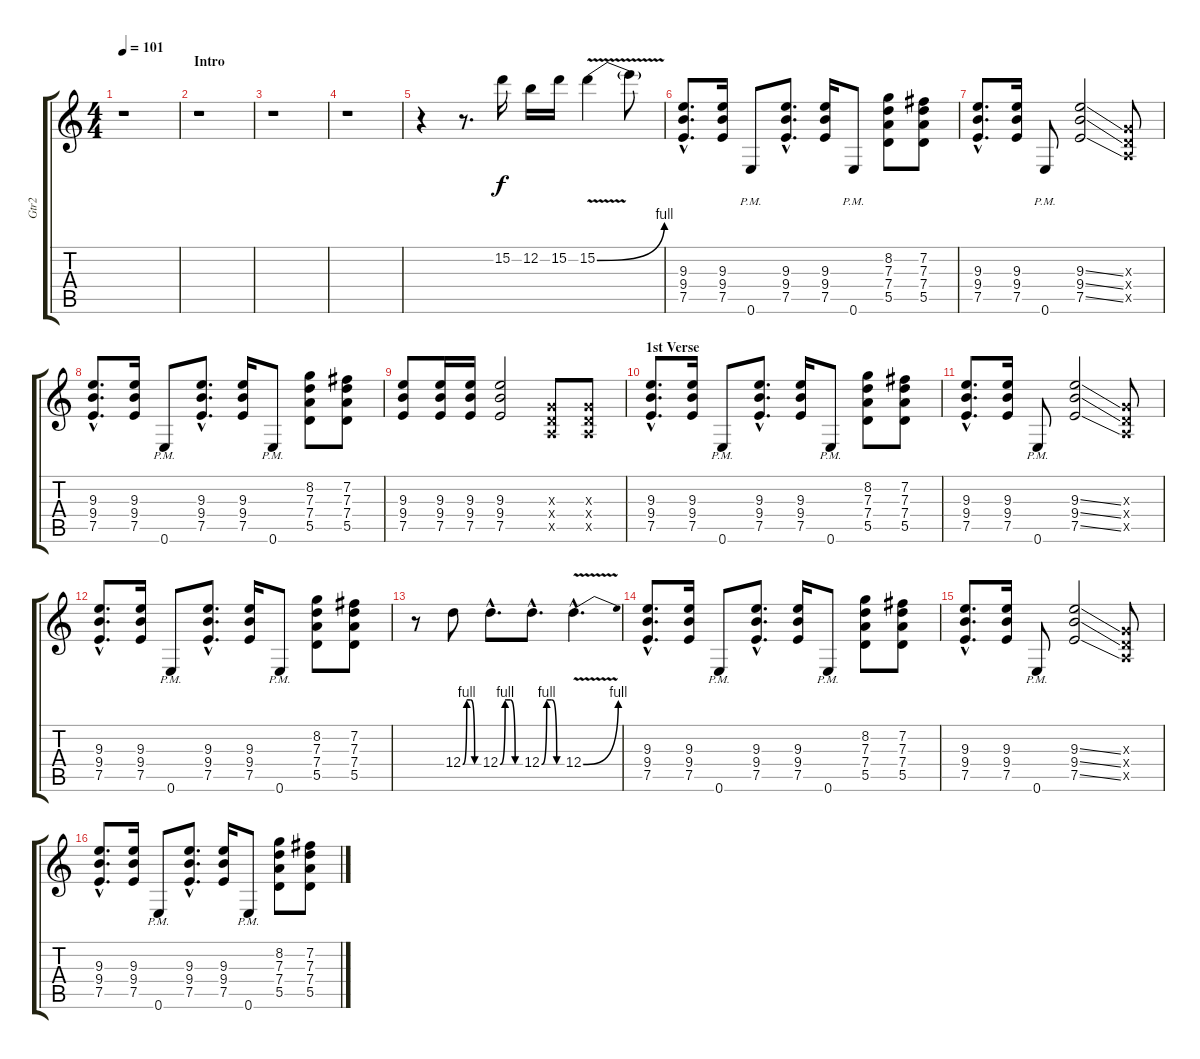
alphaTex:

\track ("Gtr2" "Gtr2") {instrument overdrivenguitar}
\staff {score tabs}
\tuning (E4 B3 G3 D3 A2 E2) {hide}
\ts (4 4)
\tempo 101
\clef g2
\ks c
r.1{dy f instrument overdrivenguitar} |
\section ("" "Intro")
r.1 |
r.1 |
r.1 |
r.4 r.8{d} 15.2.16 12.2.16 15.2.16 15.2{be (bend 0 0 60 4) v}.4 15.2{t}.8 |
(9.3{hac} 9.4{hac} 7.5{hac}).8{d} (9.3 9.4 7.5).16 0.6{pm}.8 (9.3{hac} 9.4{hac} 7.5{hac}).8{d} (9.3 9.4 7.5).16 0.6{pm}.8 (8.2 7.3 7.4 5.5).8 (7.2 7.3 7.4 5.5).8 |
(9.3{hac} 9.4{hac} 7.5{hac}).8{d} (9.3 9.4 7.5).16 0.6{pm}.8 (9.3{ss} 9.4{ss} 7.5{ss}).2 (0.3{x} 0.4{x} 0.5{x}).8 |
(9.3{hac} 9.4{hac} 7.5{hac}).8{d} (9.3 9.4 7.5).16 0.6{pm}.8 (9.3{hac} 9.4{hac} 7.5{hac}).8{d} (9.3 9.4 7.5).16 0.6{pm}.8 (8.2 7.3 7.4 5.5).8 (7.2 7.3 7.4 5.5).8 |
(9.3 9.4 7.5).8 (9.3 9.4 7.5).16 (9.3 9.4 7.5).16 (9.3 9.4 7.5).2 (0.3{x} 0.4{x} 0.5{x}).8 (0.3{x} 0.4{x} 0.5{x}).8 |
\section ("" "1st Verse")
(9.3{hac} 9.4{hac} 7.5{hac}).8{d} (9.3 9.4 7.5).16 0.6{pm}.8 (9.3{hac} 9.4{hac} 7.5{hac}).8{d} (9.3 9.4 7.5).16 0.6{pm}.8 (8.2 7.3 7.4 5.5).8 (7.2 7.3 7.4 5.5).8 |
(9.3{hac} 9.4{hac} 7.5{hac}).8{d} (9.3 9.4 7.5).16 0.6{pm}.8 (9.3{ss} 9.4{ss} 7.5{ss}).2 (0.3{x} 0.4{x} 0.5{x}).8 |
(9.3{hac} 9.4{hac} 7.5{hac}).8{d} (9.3 9.4 7.5).16 0.6{pm}.8 (9.3{hac} 9.4{hac} 7.5{hac}).8{d} (9.3 9.4 7.5).16 0.6{pm}.8 (8.2 7.3 7.4 5.5).8 (7.2 7.3 7.4 5.5).8 |
r.8 12.4{be (custom 0 0 15 4 30 4 45 0 60 0)}.8 12.4{be (custom 0 0 15 4 30 4 45 0 60 0) hac}.8{d} 12.4{be (custom 0 0 15 4 30 4 45 0 60 0) hac}.8{d} 12.4{be (bend 0 0 60 4) v hac}.4{d} |
(9.3{hac} 9.4{hac} 7.5{hac}).8{d} (9.3 9.4 7.5).16 0.6{pm}.8 (9.3{hac} 9.4{hac} 7.5{hac}).8{d} (9.3 9.4 7.5).16 0.6{pm}.8 (8.2 7.3 7.4 5.5).8 (7.2 7.3 7.4 5.5).8 |
(9.3{hac} 9.4{hac} 7.5{hac}).8{d} (9.3 9.4 7.5).16 0.6{pm}.8 (9.3{ss} 9.4{ss} 7.5{ss}).2 (0.3{x} 0.4{x} 0.5{x}).8 |
(9.3{hac} 9.4{hac} 7.5{hac}).8{d} (9.3 9.4 7.5).16 0.6{pm}.8 (9.3{hac} 9.4{hac} 7.5{hac}).8{d} (9.3 9.4 7.5).16 0.6{pm}.8 (8.2 7.3 7.4 5.5).8 (7.2 7.3 7.4 5.5).8
